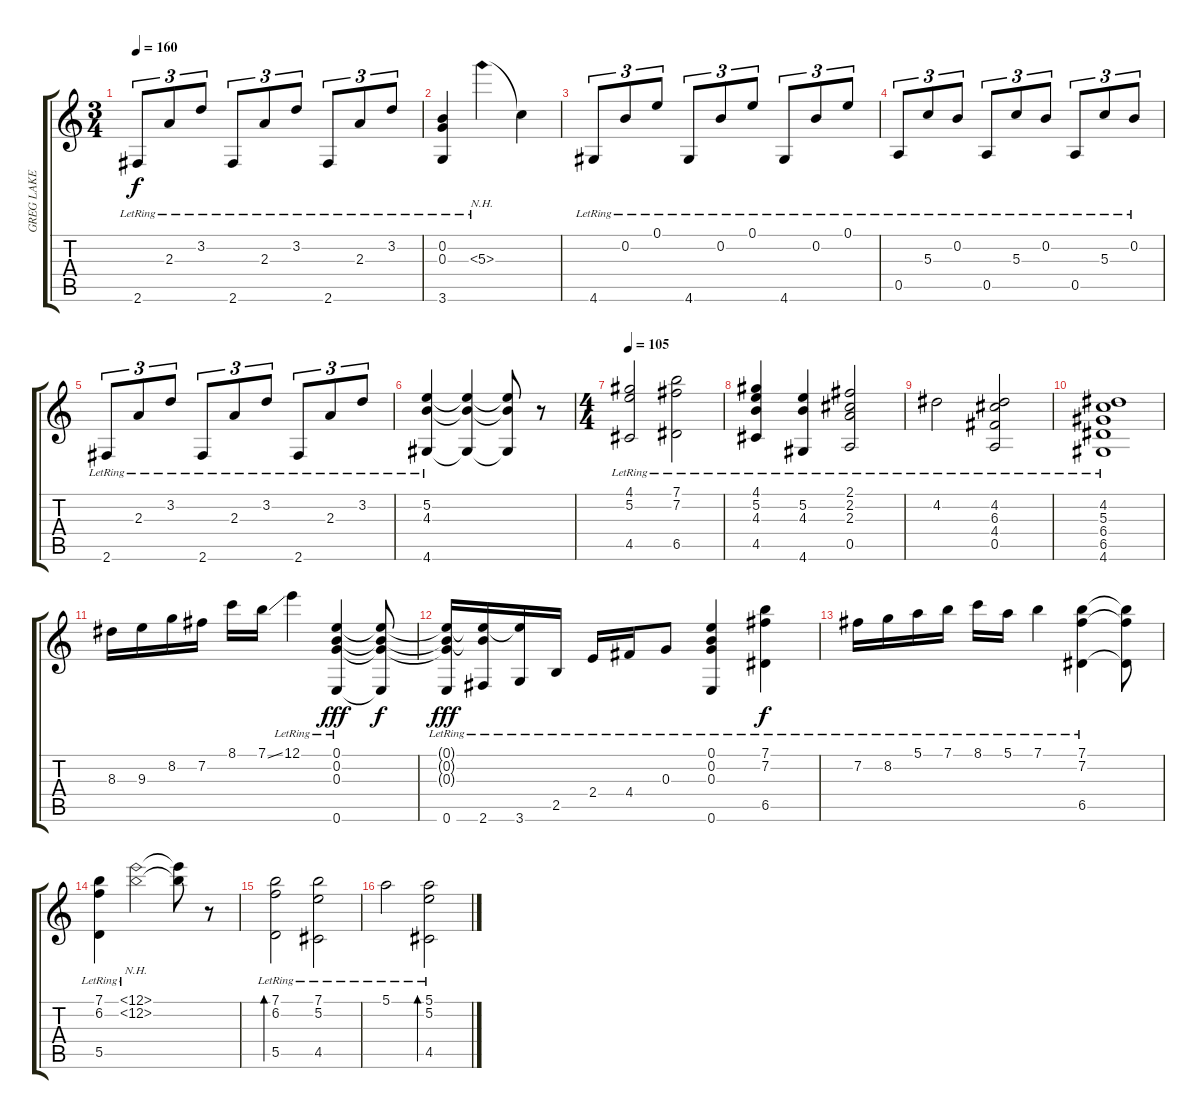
\track ("GREG LAKE" "GREG LAKE") {instrument acousticguitarsteel}
\staff {score tabs}
\tuning (E4 B3 G3 D3 A2 E2) {hide}
\ts (3 4)
\tempo 160
\clef g2
\ks c
2.6{lr}.8{tu (3 2) dy f} 2.3{lr}.8{tu (3 2)} 3.2{lr}.8{tu (3 2)} 2.6{lr}.8{tu (3 2)} 2.3{lr}.8{tu (3 2)} 3.2{lr}.8{tu (3 2)} 2.6{lr}.8{tu (3 2)} 2.3{lr}.8{tu (3 2)} 3.2{lr}.8{tu (3 2)} |
(0.2{lr} 0.3{lr} 3.6{lr}).4 5.3{nh lr}.4 5.3{t}.4 |
4.6{lr}.8{tu (3 2)} 0.2{lr}.8{tu (3 2)} 0.1{lr}.8{tu (3 2)} 4.6{lr}.8{tu (3 2)} 0.2{lr}.8{tu (3 2)} 0.1{lr}.8{tu (3 2)} 4.6{lr}.8{tu (3 2)} 0.2{lr}.8{tu (3 2)} 0.1{lr}.8{tu (3 2)} |
0.5{lr}.8{tu (3 2)} 5.3{lr}.8{tu (3 2)} 0.2{lr}.8{tu (3 2)} 0.5{lr}.8{tu (3 2)} 5.3{lr}.8{tu (3 2)} 0.2{lr}.8{tu (3 2)} 0.5{lr}.8{tu (3 2)} 5.3{lr}.8{tu (3 2)} 0.2{lr}.8{tu (3 2)} |
2.6{lr}.8{tu (3 2)} 2.3{lr}.8{tu (3 2)} 3.2{lr}.8{tu (3 2)} 2.6{lr}.8{tu (3 2)} 2.3{lr}.8{tu (3 2)} 3.2{lr}.8{tu (3 2)} 2.6{lr}.8{tu (3 2)} 2.3{lr}.8{tu (3 2)} 3.2{lr}.8{tu (3 2)} |
(5.2{lr} 4.3{lr} 4.6{lr}).4 (5.2{t} 4.3{t} 4.6{t}).4 (5.2{t} 4.3{t} 4.6{t}).8 r.8 |
\ts (4 4)
\tempo 105
(4.1{lr} 5.2{lr} 4.5{lr}).2 (7.1{lr} 7.2{lr} 6.5{lr}).2 |
(4.1{lr} 5.2{lr} 4.3{lr} 4.5{lr}).4 (5.2{lr} 4.3{lr} 4.6{lr}).4 (2.1{lr} 2.2{lr} 2.3{lr} 0.5{lr}).2 |
4.2{lr}.2 (4.2{lr} 6.3{lr} 4.4{lr} 0.5{lr}).2 |
(4.2{lr} 5.3{lr} 6.4{lr} 6.5{lr} 4.6{lr}).1 |
8.3.16 9.3.16 8.2.16 7.2.16 8.1.16 7.1{ss}.16 12.1{lr}.4 (0.1{lr} 0.2{lr} 0.3{lr} 0.6{lr}).4{dy fff} (0.1{t} 0.2{t} 0.3{t} 0.6{t}).8{dy f} |
(0.1{t} 0.2{t} 0.3{t} 0.6{lr}).16{dy fff} (0.1{t} 0.2{t} 2.6{lr}).16 (0.1{t} 3.6{lr}).16 2.5{lr}.16 2.4{lr}.16 4.4{lr}.16 0.3{lr}.8 (0.1{lr} 0.2{lr} 0.3{lr} 0.6{lr}).4 (7.1{lr} 7.2{lr} 6.5{lr}).4{dy f} |
7.2{lr}.16 8.2{lr}.16 5.1{lr}.16 7.1{lr}.16 8.1{lr}.16 5.1{lr}.16 7.1{lr}.4 (7.1{lr} 7.2{lr} 6.5{lr}).4 (7.1{t} 7.2{t} 6.5{t}).8 |
(7.1{lr} 6.2{lr} 5.5{lr}).4 (12.1{nh lr} 12.2{nh}).2 (12.1{t} 12.2{t}).8 r.8 |
(7.1{lr} 6.2{lr} 5.5{lr}).2{bd 480} (7.1{lr} 5.2{lr} 4.5{lr}).2 |
5.1{lr}.2 (5.1{lr} 5.2{lr} 4.5{lr}).2{bd 480}
